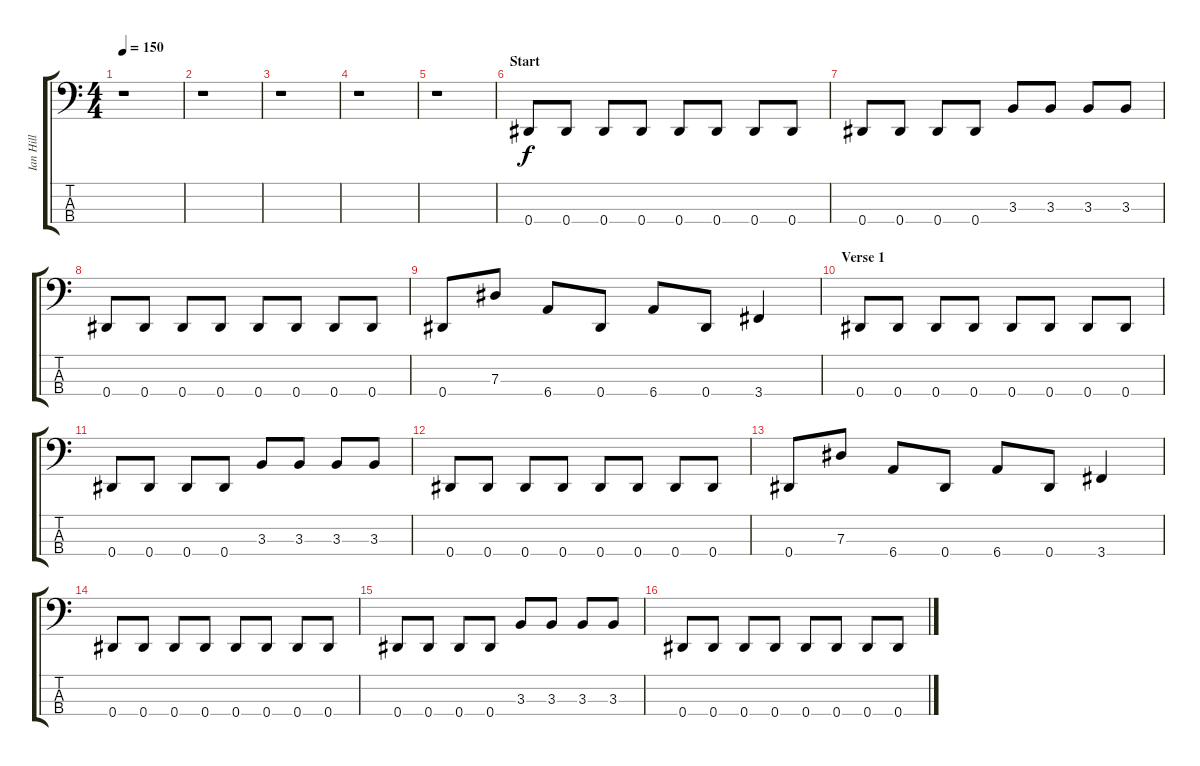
\track ("Ian Hill" "Ian Hill") {instrument electricbasspick}
\staff {score tabs}
\tuning (Gb2 Db2 Ab1 Eb1) {hide}
\ts (4 4)
\tempo 150
\clef f4
\ks c
r.1{dy f} |
r.1 |
r.1 |
r.1 |
r.1 |
\section ("" "Start")
0.4.8 0.4.8 0.4.8 0.4.8 0.4.8 0.4.8 0.4.8 0.4.8 |
0.4.8 0.4.8 0.4.8 0.4.8 3.3.8 3.3.8 3.3.8 3.3.8 |
0.4.8 0.4.8 0.4.8 0.4.8 0.4.8 0.4.8 0.4.8 0.4.8 |
0.4.8 7.3.8 6.4.8 0.4.8 6.4.8 0.4.8 3.4.4 |
\section ("" "Verse 1")
0.4.8 0.4.8 0.4.8 0.4.8 0.4.8 0.4.8 0.4.8 0.4.8 |
0.4.8 0.4.8 0.4.8 0.4.8 3.3.8 3.3.8 3.3.8 3.3.8 |
0.4.8 0.4.8 0.4.8 0.4.8 0.4.8 0.4.8 0.4.8 0.4.8 |
0.4.8 7.3.8 6.4.8 0.4.8 6.4.8 0.4.8 3.4.4 |
0.4.8 0.4.8 0.4.8 0.4.8 0.4.8 0.4.8 0.4.8 0.4.8 |
0.4.8 0.4.8 0.4.8 0.4.8 3.3.8 3.3.8 3.3.8 3.3.8 |
0.4.8 0.4.8 0.4.8 0.4.8 0.4.8 0.4.8 0.4.8 0.4.8
